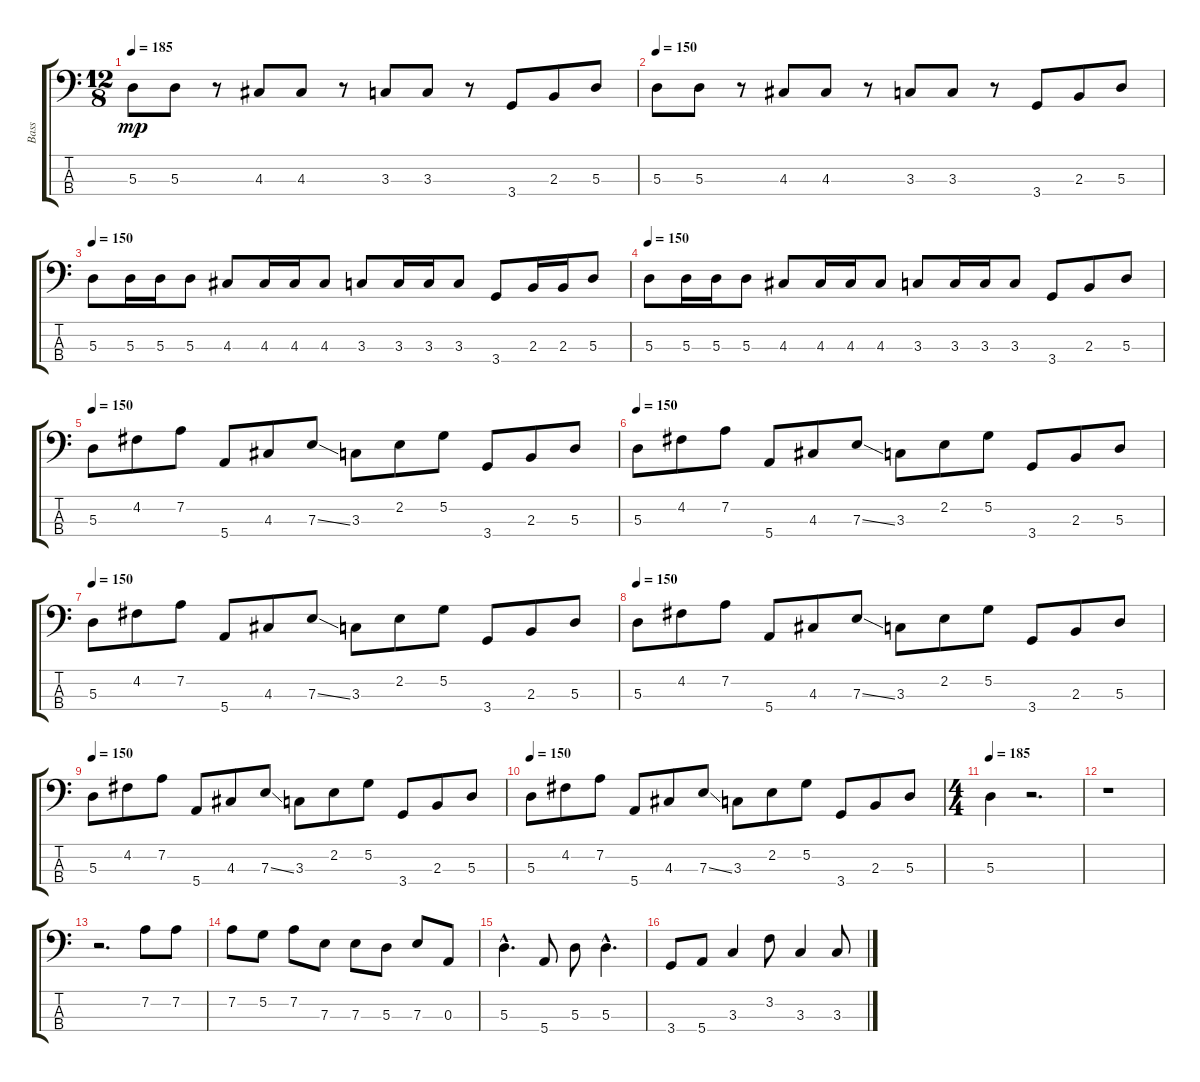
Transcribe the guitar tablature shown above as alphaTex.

\track ("Bass" "Bass") {instrument electricbassfinger}
\staff {score tabs}
\tuning (G2 D2 A1 E1) {hide}
\ts (12 8)
\tempo 185
\tempo 150
\tempo 185
\clef f4
\ks c
5.3.8{dy mp instrument electricbassfinger} 5.3.8 r.8 4.3.8 4.3.8 r.8 3.3.8 3.3.8 r.8 3.4.8 2.3.8 5.3.8 |
\tempo 150
5.3.8 5.3.8 r.8 4.3.8 4.3.8 r.8 3.3.8 3.3.8 r.8 3.4.8 2.3.8 5.3.8 |
\tempo 150
5.3.8 5.3.16 5.3.16 5.3.8 4.3.8 4.3.16 4.3.16 4.3.8 3.3.8 3.3.16 3.3.16 3.3.8 3.4.8 2.3.16 2.3.16 5.3.8 |
\tempo 150
5.3.8 5.3.16 5.3.16 5.3.8 4.3.8 4.3.16 4.3.16 4.3.8 3.3.8 3.3.16 3.3.16 3.3.8 3.4.8 2.3.8 5.3.8 |
\tempo 150
5.3.8 4.2.8 7.2.8 5.4.8 4.3.8 7.3{ss}.8 3.3.8 2.2.8 5.2.8 3.4.8 2.3.8 5.3.8 |
\tempo 150
5.3.8 4.2.8 7.2.8 5.4.8 4.3.8 7.3{ss}.8 3.3.8 2.2.8 5.2.8 3.4.8 2.3.8 5.3.8 |
\tempo 150
5.3.8 4.2.8 7.2.8 5.4.8 4.3.8 7.3{ss}.8 3.3.8 2.2.8 5.2.8 3.4.8 2.3.8 5.3.8 |
\tempo 150
5.3.8 4.2.8 7.2.8 5.4.8 4.3.8 7.3{ss}.8 3.3.8 2.2.8 5.2.8 3.4.8 2.3.8 5.3.8 |
\tempo 150
5.3.8 4.2.8 7.2.8 5.4.8 4.3.8 7.3{ss}.8 3.3.8 2.2.8 5.2.8 3.4.8 2.3.8 5.3.8 |
\tempo 150
5.3.8 4.2.8 7.2.8 5.4.8 4.3.8 7.3{ss}.8 3.3.8 2.2.8 5.2.8 3.4.8 2.3.8 5.3.8 |
\ts (4 4)
\tempo 185
5.3.4 r.2{d} |
r.1 |
r.2{d} 7.2.8 7.2.8 |
7.2.8 5.2.8 7.2.8 7.3.8 7.3.8 5.3.8 7.3.8 0.3.8 |
5.3{hac}.4{d} 5.4.8 5.3.8 5.3{hac}.4{d} |
3.4.8 5.4.8 3.3.4 3.2.8 3.3.4 3.3.8
